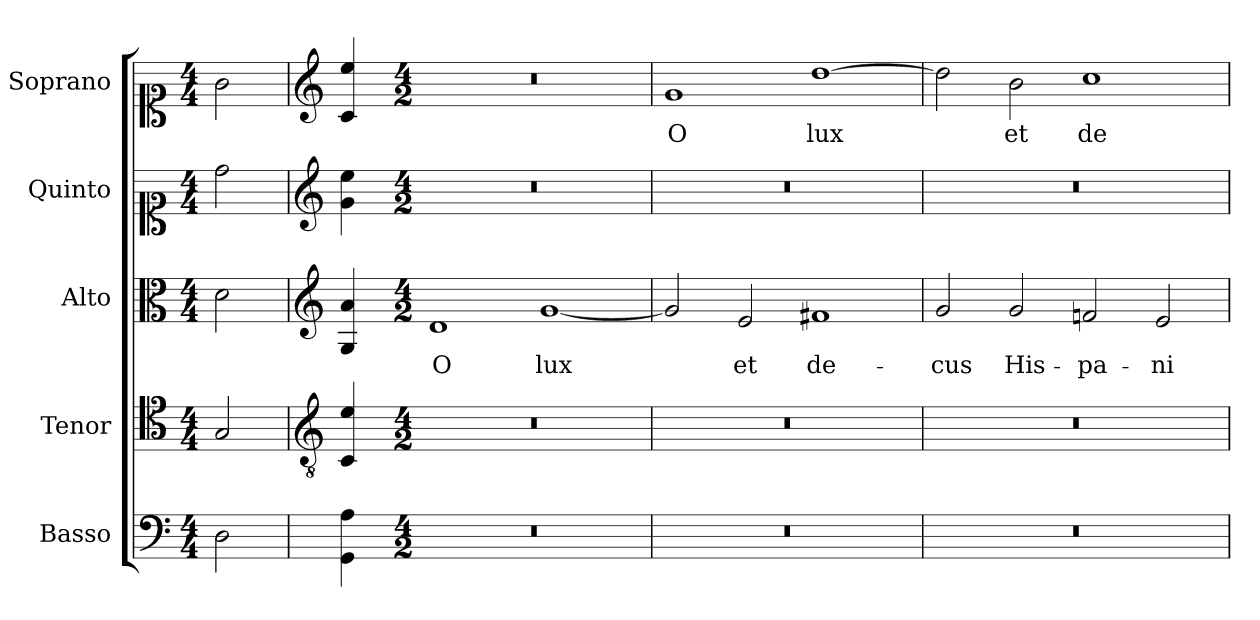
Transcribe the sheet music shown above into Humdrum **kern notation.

**kern	**kern	**kern	**text	**kern	**kern	**text
*part5	*part4	*part3	*part3	*part2	*part1	*part1
*staff5	*staff4	*staff3	*staff3	*staff2	*staff1	*staff1
*I"Basso	*I"Tenor	*I"Alto	*	*I"Quinto	*I"Soprano	*
*I'B.	*I'T.	*I'A.	*	*I'Q.	*I'S.	*
!!LO:PB:g=z
*clefF4	*clefC4	*clefC3	*	*clefC1	*clefC1	*
*	*ITrd7c12	*	*	*	*	*
*k[]	*k[]	*k[]	*	*k[]	*k[]	*
*C:	*C:	*C:	*	*C:	*C:	*
*M4/4	*M4/4	*M4/4	*	*M4/4	*M4/4	*
=1	=1	=1	=1	=1	=1	=1
!LO:N:head=open	!LO:N:head=open	!LO:N:head=open	!	!LO:N:head=open	!LO:N:head=open	!
2Di\	2GGi/	2di\	.	2ddi\	2gi\	.
=2	=2	=2	=2	=2	=2	=2
*	*clefGv2	*clefG2	*	*clefG2	*clefG2	*
4GGi\ 4Ai	4CCi/ 4Ei	4Gi/ 4ai	.	4gi\ 4eei	4ci/ 4eei	.
=3-	=3-	=3-	=3-	=3-	=3-	=3-
*M4/2	*M4/2	*M4/2	*	*M4/2	*M4/2	*
!LO:N:vis=1	!LO:N:vis=1	!	!	!	!	!
!	!	!	!LO:LY:b:color=#000000	!LO:N:vis=1	!LO:N:vis=1	!
0r	0r	1di	O	0r	0r	.
!	!	!	!LO:LY:b:color=#000000	!	!	!
.	.	[1gi	lux	.	.	.
=4	=4	=4	=4	=4	=4	=4
!LO:N:vis=1	!LO:N:vis=1	!	!	!LO:N:vis=1	!	!
!	!	!	!	!	!	!LO:LY:b:color=#000000
0r	0r	2gi/]	.	0r	1gi	O
!	!	!	!LO:LY:b:color=#000000	!	!	!
.	.	2ei/	et	.	.	.
!	!	!	!LO:LY:b:color=#000000	!	!	!
!	!	!	!	!	!	!LO:LY:b:color=#000000
.	.	1f#Xi	de-	.	[1ddi	lux
=5	=5	=5	=5	=5	=5	=5
!LO:N:vis=1	!LO:N:vis=1	!	!	!	!	!
!	!	!	!LO:LY:b:color=#000000	!LO:N:vis=1	!	!
0r	0r	2gi/	-cus	0r	2ddi\]	.
!	!	!	!LO:LY:b:color=#000000	!	!	!
!	!	!	!	!	!	!LO:LY:b:color=#000000
.	.	2gi/	His-	.	2bi\	et
!	!	!	!LO:LY:b:color=#000000	!	!	!
!	!	!	!	!	!	!LO:LY:b:color=#000000
.	.	2fni/	-pa-	.	1cci	de-
!	!	!	!LO:LY:b:color=#000000	!	!	!
.	.	2ei/	-ni-	.	.	.
=	=	=	=	=	=	=
*-	*-	*-	*-	*-	*-	*-
